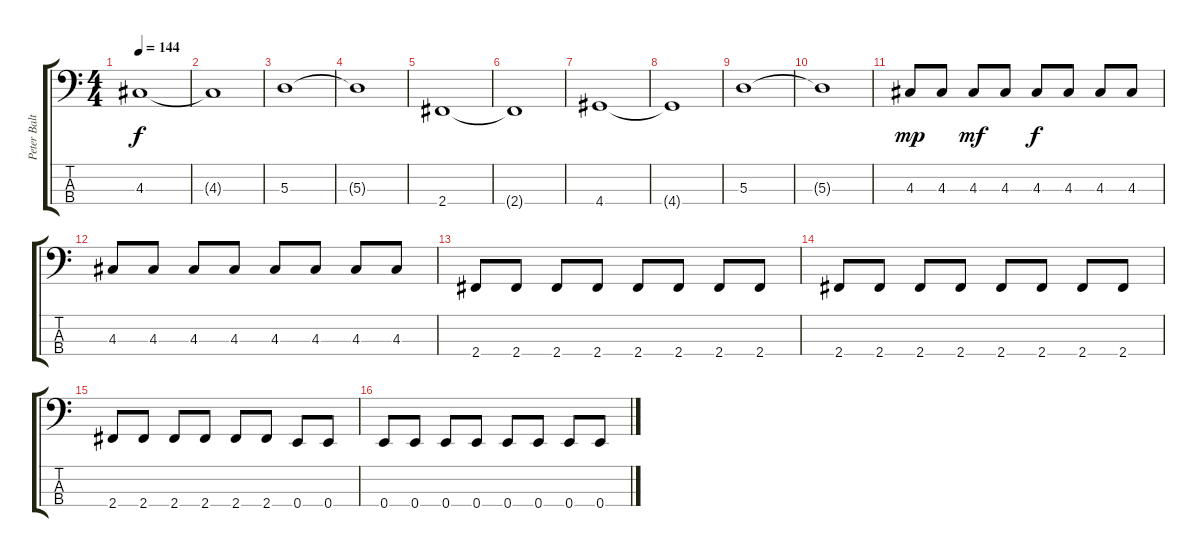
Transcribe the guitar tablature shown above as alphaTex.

\track ("Peter Baltes" "Peter Balt") {instrument electricbassfinger}
\staff {score tabs}
\tuning (G2 D2 A1 E1) {hide}
\ts (4 4)
\tempo 144
\clef f4
\ks c
4.3.1{dy f} |
4.3{t}.1 |
5.3.1 |
5.3{t}.1 |
2.4.1 |
2.4{t}.1 |
4.4.1 |
4.4{t}.1 |
5.3.1 |
5.3{t}.1 |
4.3.8{dy mp} 4.3.8 4.3.8{dy mf} 4.3.8 4.3.8{dy f} 4.3.8 4.3.8 4.3.8 |
4.3.8 4.3.8 4.3.8 4.3.8 4.3.8 4.3.8 4.3.8 4.3.8 |
2.4.8 2.4.8 2.4.8 2.4.8 2.4.8 2.4.8 2.4.8 2.4.8 |
2.4.8 2.4.8 2.4.8 2.4.8 2.4.8 2.4.8 2.4.8 2.4.8 |
2.4.8 2.4.8 2.4.8 2.4.8 2.4.8 2.4.8 0.4.8 0.4.8 |
0.4.8 0.4.8 0.4.8 0.4.8 0.4.8 0.4.8 0.4.8 0.4.8
